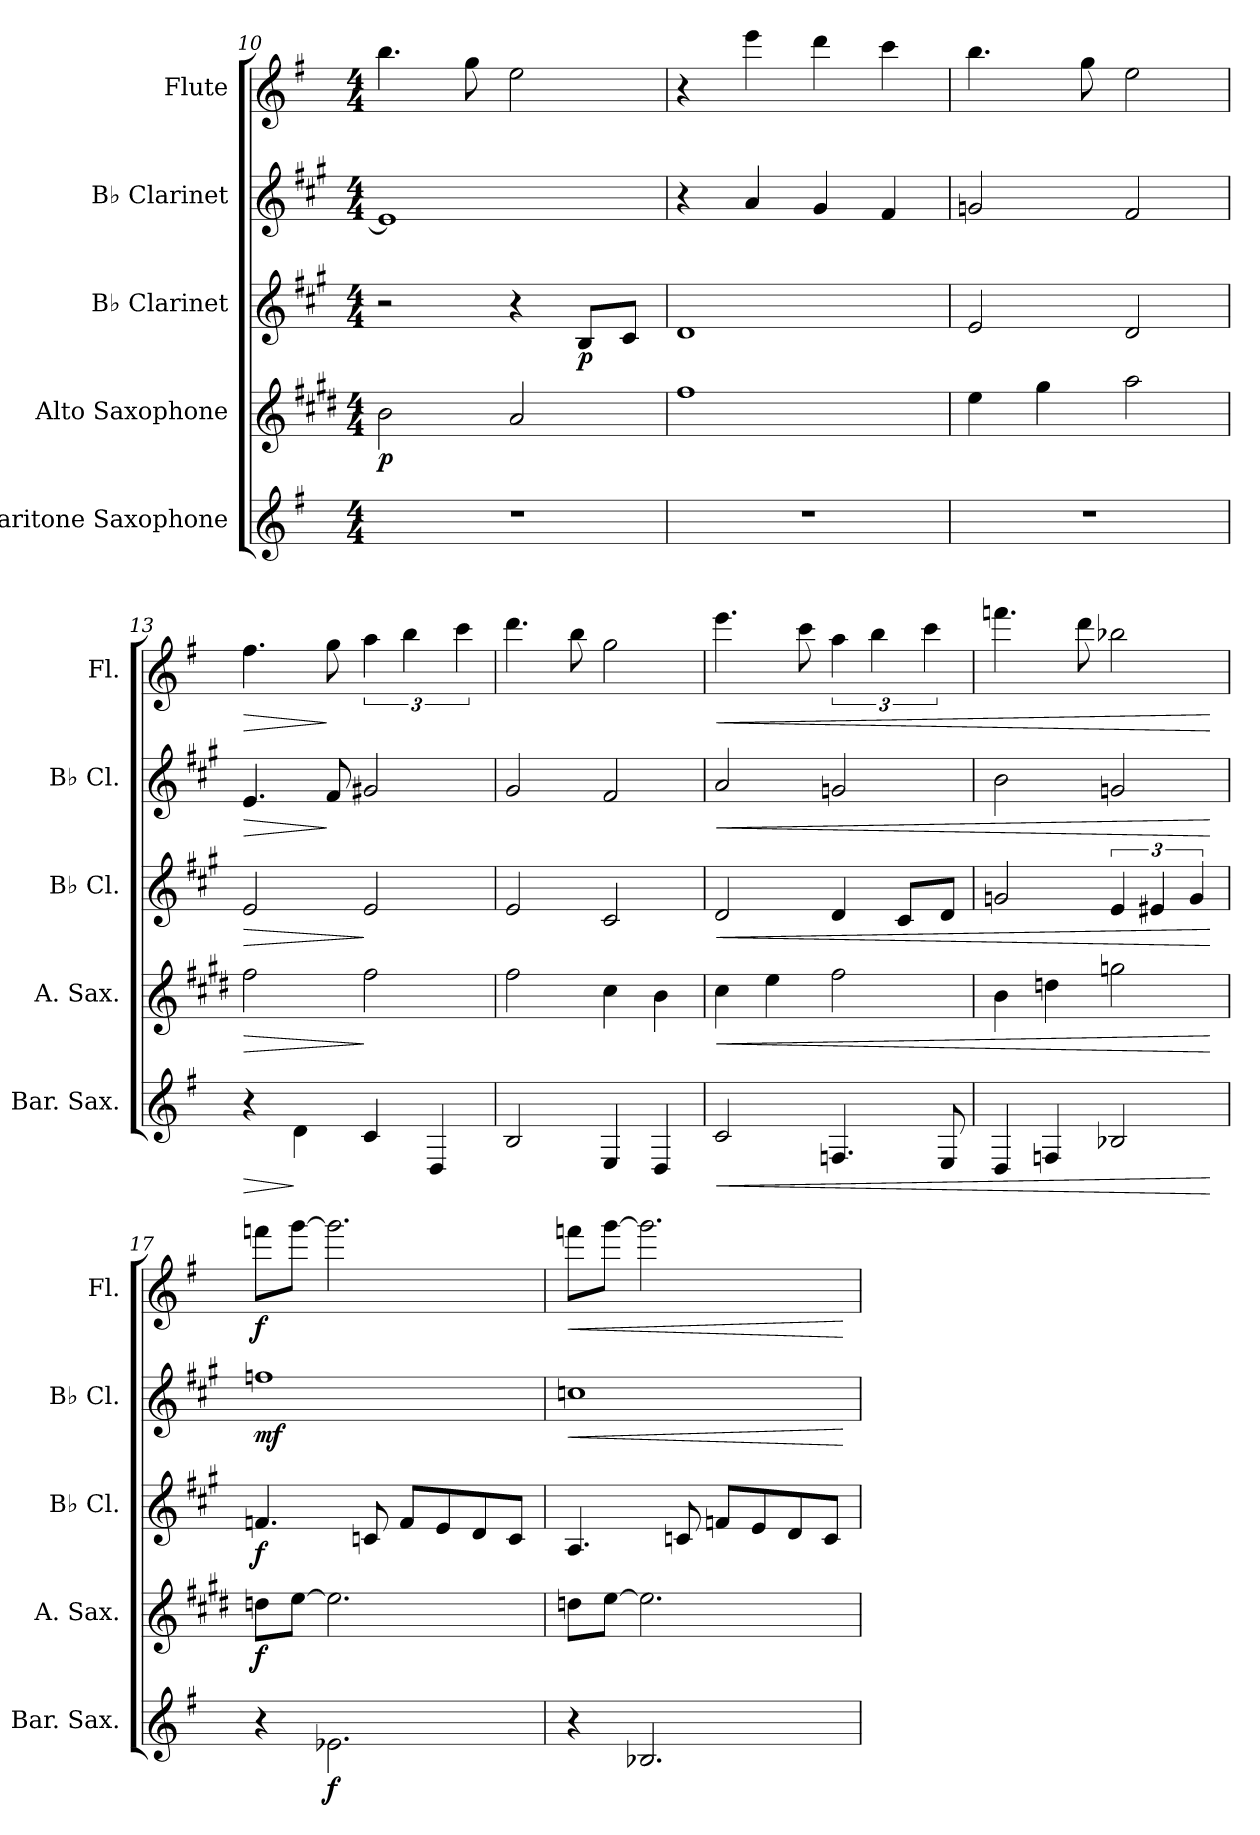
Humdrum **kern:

**kern	**dynam	**kern	**dynam	**kern	**dynam	**kern	**dynam	**kern	**dynam
*part5	*part5	*part4	*part4	*part3	*part3	*part2	*part2	*part1	*part1
*staff5	*staff5	*staff4	*staff4	*staff3	*staff3	*staff2	*staff2	*staff1	*staff1
*I"Baritone Saxophone	*	*I"Alto Saxophone	*	*I"B♭ Clarinet	*	*I"B♭ Clarinet	*	*I"Flute	*
*I'Bar. Sax.	*	*I'A. Sax.	*	*I'B♭ Cl.	*	*I'B♭ Cl.	*	*I'Fl.	*
*clefG2	*	*clefG2	*	*clefG2	*	*clefG2	*	*clefG2	*
*ITrd12c21	*	*ITrd5c9	*	*ITrd1c2	*	*ITrd1c2	*	*	*
*k[f#]	*	*k[f#]	*	*k[f#]	*	*k[f#]	*	*k[f#]	*
*M4/4	*	*M4/4	*	*M4/4	*	*M4/4	*	*M4/4	*
=10	=10	=10	=10	=10	=10	=10	=10	=10	=10
!	!	!	!LO:DY:b	!	!	!	!	!	!
1r	.	2d\	p	2r	.	1d]	.	4.bb\	.
.	.	.	.	.	.	.	.	8gg\	.
.	.	2c/	.	4r	.	.	.	2ee\	.
!	!	!	!	!	!LO:DY:b	!	!	!	!
.	.	.	.	8A/L	p	.	.	.	.
.	.	.	.	8B/J	.	.	.	.	.
=11	=11	=11	=11	=11	=11	=11	=11	=11	=11
1r	.	1a	.	1c	.	4r	.	4r	.
.	.	.	.	.	.	4g/	.	4eee\	.
.	.	.	.	.	.	4f#/	.	4ddd\	.
.	.	.	.	.	.	4e/	.	4ccc\	.
=12	=12	=12	=12	=12	=12	=12	=12	=12	=12
1r	.	4g\	.	2d/	.	2fn/	.	4.bb\	.
.	.	4b\	.	.	.	.	.	.	.
.	.	.	.	.	.	.	.	8gg\	.
.	.	2cc\	.	2c/	.	2e/	.	2ee\	.
=13	=13	=13	=13	=13	=13	=13	=13	=13	=13
!	!LO:HP:b	!	!LO:HP:b	!	!LO:HP:b	!	!LO:HP:b	!	!LO:HP:b
4r	>	2a\	>	2d/	>	4.d/	>	4.ff#\	>
4D\	]	.	.	.	.	.	.	.	.
.	.	.	.	.	.	8e/	]	8gg\	]
4C/	.	2a\	]	2d/	]	2f#X/	.	6aa\	.
.	.	.	.	.	.	.	.	6bb\	.
4DD/	.	.	.	.	.	.	.	.	.
.	.	.	.	.	.	.	.	6ccc\	.
!!LO:PB:g=z
=14	=14	=14	=14	=14	=14	=14	=14	=14	=14
2BB/	.	2a\	.	2d/	.	2f#/	.	4.ddd\	.
.	.	.	.	.	.	.	.	8bb\	.
4EE/	.	4e\	.	2B/	.	2e/	.	2gg\	.
4DD/	.	4d\	.	.	.	.	.	.	.
=15	=15	=15	=15	=15	=15	=15	=15	=15	=15
!	!LO:HP:b	!	!LO:HP:b	!	!LO:HP:b	!	!LO:HP:b	!	!LO:HP:b
2C/	<	4e\	<	2c/	<	2g/	<	4.eee\	<
.	.	4g\	.	.	.	.	.	.	.
.	.	.	.	.	.	.	.	8ccc\	.
4.FFn/	.	2a\	.	4c/	.	2fn/	.	6aa\	.
.	.	.	.	.	.	.	.	6bb\	.
.	.	.	.	8B/L	.	.	.	.	.
.	.	.	.	.	.	.	.	6ccc\	.
8EE/	.	.	.	8c/J	.	.	.	.	.
=16	=16	=16	=16	=16	=16	=16	=16	=16	=16
4DD/	.	4d\	.	2fn/	.	2a\	.	4.fffn\	.
4FFn/	.	4fn\	.	.	.	.	.	.	.
.	.	.	.	.	.	.	.	8ddd\	.
2BB-X/	.	2b-X\	.	6d/	.	2fn/	.	2bb-X\	.
.	.	.	.	6d#X/	.	.	.	.	.
.	.	.	.	6f/	.	.	.	.	.
.	[	.	[	.	[	.	[	.	[
=17	=17	=17	=17	=17	=17	=17	=17	=17	=17
!	!	!	!LO:DY:b	!	!LO:DY:b	!	!LO:DY:b	!	!LO:DY:b
4r	.	8fn\L	f	4.e-X/	f	1ee-X	mf	8fffn\L	f
.	.	[8g\J	.	.	.	.	.	[8ggg\J	.
!	!LO:DY:b	!	!	!	!	!	!	!	!
2.E-X\	f	2.g\]	.	.	.	.	.	2.ggg\]	.
.	.	.	.	8B-X/	.	.	.	.	.
.	.	.	.	8e-/L	.	.	.	.	.
.	.	.	.	8d/	.	.	.	.	.
.	.	.	.	8c/	.	.	.	.	.
.	.	.	.	8B-/J	.	.	.	.	.
!!LO:LB:g=z
=18	=18	=18	=18	=18	=18	=18	=18	=18	=18
!	!	!	!	!	!	!	!LO:HP:b	!	!LO:HP:b
4r	.	8fn\L	.	4.G/	.	1b-X	<	8fffn\L	<
.	.	[8g\J	.	.	.	.	.	[8ggg\J	.
2.BB-X/	.	2.g\]	.	.	.	.	.	2.ggg\]	.
.	.	.	.	8B-X/	.	.	.	.	.
.	.	.	.	8e-X/L	.	.	.	.	.
.	.	.	.	8d/	.	.	.	.	.
.	.	.	.	8c/	.	.	.	.	.
.	.	.	.	8B-/J	.	.	.	.	.
.	.	.	.	.	.	.	[	.	[
=	=	=	=	=	=	=	=	=	=
*-	*-	*-	*-	*-	*-	*-	*-	*-	*-
